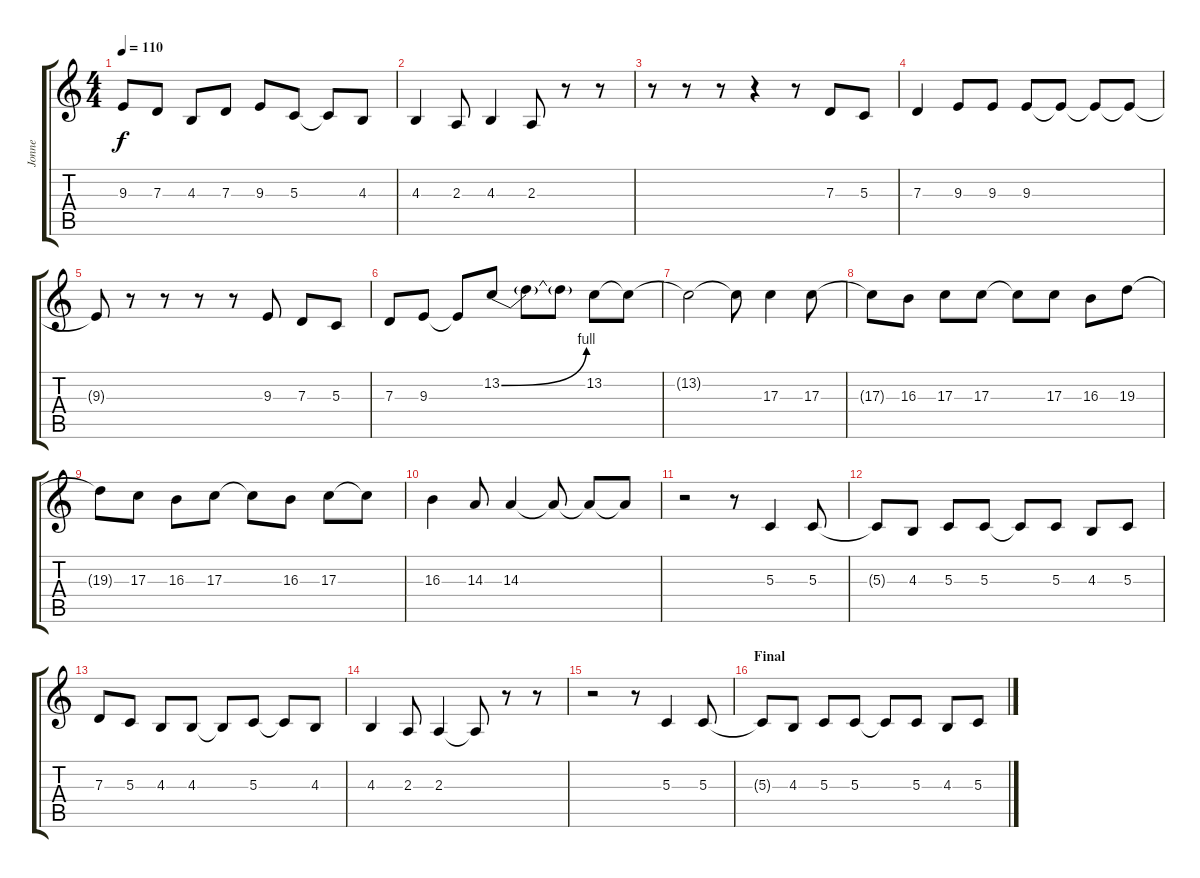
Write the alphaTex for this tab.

\track ("Jonne" "Jonne") {instrument lead6voice}
\staff {score tabs}
\tuning (E4 B3 G3 D3 A2 E2) {hide}
\ts (4 4)
\tempo 110
\clef g2
\ks c
9.3.8{dy f} 7.3.8 4.3.8 7.3.8 9.3.8 5.3.8 5.3{t}.8 4.3.8 |
4.3.4 2.3.8 4.3.4 2.3.8 r.8 r.8 |
r.8 r.8 r.8 r.4 r.8 7.3.8 5.3.8 |
7.3.4 9.3.8 9.3.8 9.3.8 9.3{t}.8 9.3{t}.8 9.3{t}.8 |
9.3{t}.8 r.8 r.8 r.8 r.8 9.3.8 7.3.8 5.3.8 |
7.3.8 9.3.8 9.3{t}.8 13.2{be (bend 0 0 60 4)}.8 13.2{t}.8 13.2{t}.8 13.2.8 13.2{t}.8 |
13.2{t}.2 13.2{t}.8 17.3.4 17.3.8 |
17.3{t}.8 16.3.8 17.3.8 17.3.8 17.3{t}.8 17.3.8 16.3.8 19.3.8 |
19.3{t}.8 17.3.8 16.3.8 17.3.8 17.3{t}.8 16.3.8 17.3.8 17.3{t}.8 |
16.3.4 14.3.8 14.3.4 14.3{t}.8 14.3{t}.8 14.3{t}.8 |
r.2 r.8 5.3.4 5.3.8 |
5.3{t}.8 4.3.8 5.3.8 5.3.8 5.3{t}.8 5.3.8 4.3.8 5.3.8 |
7.3.8 5.3.8 4.3.8 4.3.8 4.3{t}.8 5.3.8 5.3{t}.8 4.3.8 |
4.3.4 2.3.8 2.3.4 2.3{t}.8 r.8 r.8 |
r.2 r.8 5.3.4 5.3.8 |
\section ("" "Final")
5.3{t}.8 4.3.8 5.3.8 5.3.8 5.3{t}.8 5.3.8 4.3.8 5.3.8
